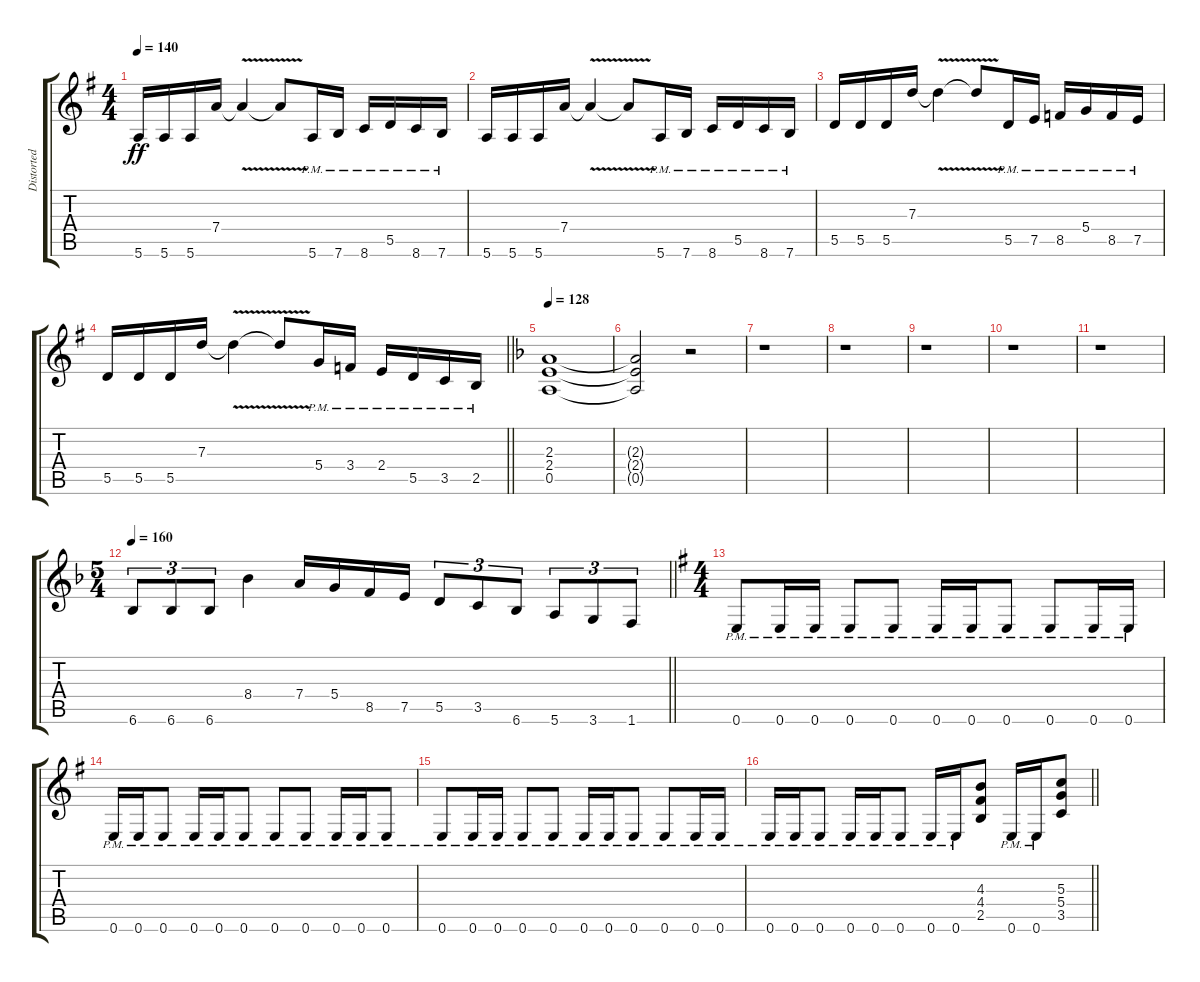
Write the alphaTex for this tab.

\track ("Distorted" "Distorted") {instrument distortionguitar}
\staff {score tabs}
\tuning (E4 B3 G3 D3 A2 E2) {hide}
\ts (4 4)
\tempo 140
\clef g2
\ks g
5.6.16{dy ff} 5.6.16 5.6.16 7.4.16 7.4{v t}.4 7.4{v t}.8 5.6{pm}.16 7.6{pm}.16 8.6{pm}.16 5.5{pm}.16 8.6{pm}.16 7.6{pm}.16 |
5.6.16 5.6.16 5.6.16 7.4.16 7.4{v t}.4 7.4{v t}.8 5.6{pm}.16 7.6{pm}.16 8.6{pm}.16 5.5{pm}.16 8.6{pm}.16 7.6{pm}.16 |
5.5.16 5.5.16 5.5.16 7.3.16 7.3{v t}.4 7.3{v t}.8 5.5{pm}.16 7.5{pm}.16 8.5{pm}.16 5.4{pm}.16 8.5{pm}.16 7.5{pm}.16 |
\barLineRight lightlight
5.5.16 5.5.16 5.5.16 7.3.16 7.3{v t}.4 7.3{v t}.8 5.4{pm}.16 3.4{pm}.16 2.4{pm}.16 5.5{pm}.16 3.5{pm}.16 2.5{pm}.16 |
\tempo 128
\ks f
(2.3 2.4 0.5).1 |
(2.3{t} 2.4{t} 0.5{t}).2 r.2 |
r.1 |
r.1 |
r.1 |
r.1 |
r.1 |
\ts (5 4)
\tempo 160
\barLineRight lightlight
6.6.8{tu (3 2)} 6.6.8{tu (3 2)} 6.6.8{tu (3 2)} 8.4.4 7.4.16 5.4.16 8.5.16 7.5.16 5.5.8{tu (3 2)} 3.5.8{tu (3 2)} 6.6.8{tu (3 2)} 5.6.8{tu (3 2)} 3.6.8{tu (3 2)} 1.6.8{tu (3 2)} |
\ts (4 4)
\ks g
0.6{pm}.8 0.6{pm}.16 0.6{pm}.16 0.6{pm}.8 0.6{pm}.8 0.6{pm}.16 0.6{pm}.16 0.6{pm}.8 0.6{pm}.8 0.6{pm}.16 0.6{pm}.16 |
0.6{pm}.16 0.6{pm}.16 0.6{pm}.8 0.6{pm}.16 0.6{pm}.16 0.6{pm}.8 0.6{pm}.8 0.6{pm}.8 0.6{pm}.16 0.6{pm}.16 0.6{pm}.8 |
0.6{pm}.8 0.6{pm}.16 0.6{pm}.16 0.6{pm}.8 0.6{pm}.8 0.6{pm}.16 0.6{pm}.16 0.6{pm}.8 0.6{pm}.8 0.6{pm}.16 0.6{pm}.16 |
\barLineRight lightlight
0.6{pm}.16 0.6{pm}.16 0.6{pm}.8 0.6{pm}.16 0.6{pm}.16 0.6{pm}.8 0.6{pm}.16 0.6{pm}.16 (4.3 4.4 2.5).8 0.6{pm}.16 0.6{pm}.16 (5.3 5.4 3.5).8
